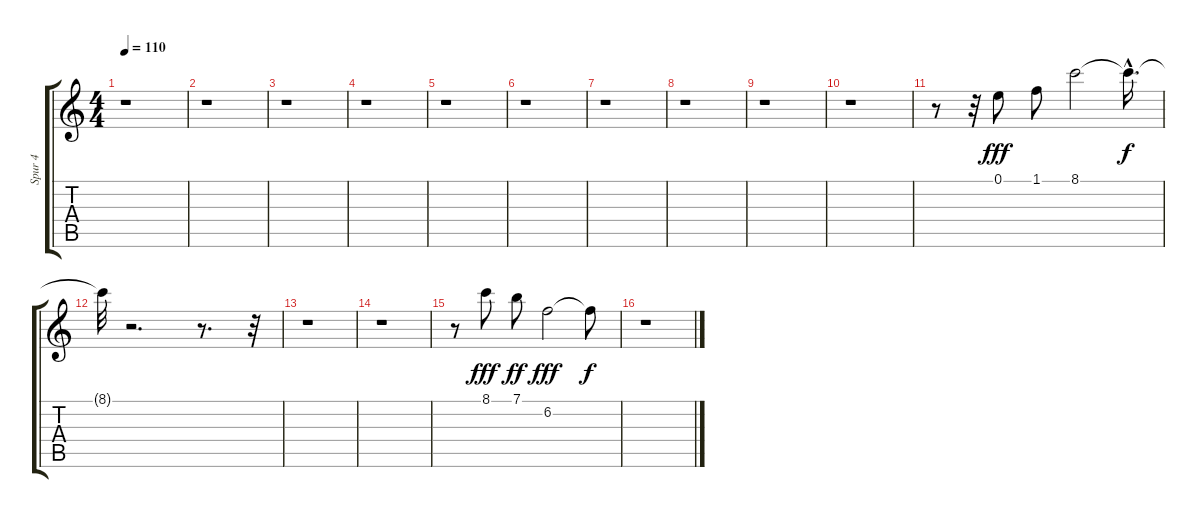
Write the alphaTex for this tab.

\track ("Spur 4" "Spur 4") {instrument overdrivenguitar}
\staff {score tabs}
\tuning (E4 B3 G3 D3 A2 E2) {hide}
\ts (4 4)
\tempo 110
\clef g2
\ks c
r.1{dy f} |
r.1 |
r.1 |
r.1 |
r.1 |
r.1 |
r.1 |
r.1 |
r.1 |
r.1 |
r.8 r.32 0.1.8{dy fff} 1.1.8 8.1.2 8.1{hac t}.16{d dy f} |
8.1{t}.32 r.2{d} r.8{d} r.32 |
r.1 |
r.1 |
r.8 8.1.8{dy fff} 7.1.8{dy ff} 6.2.2{dy fff} 6.2{t}.8{dy f} |
r.1
